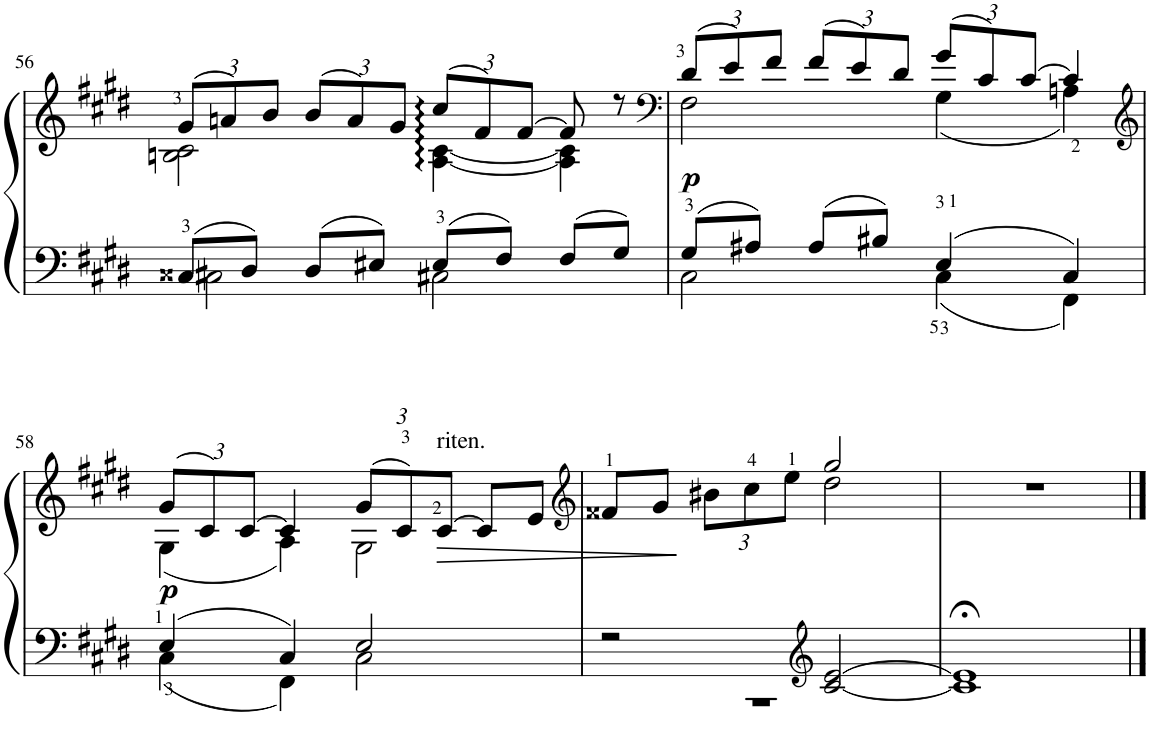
**kern	**kern	**dynam
*part1	*part1	*part1
*staff2	*staff1	*staff1/2
*I"Piano	*	*
*I'Pno.	*	*
!!LO:PB:g=z
*clefF4	*clefG2	*
*k[f#c#g#d#]	*k[f#c#g#d#]	*
*M4/4	*M4/4	*
*met(c)	*met(c)	*
=56	=56	=56
*^	*	*
*	*	*Xbrackettup	*
*	*	*^	*
8C##X/L	2C#X\	(12g#/L	2Bn\ 2c#\	.
.	.	12an/)	.	.
8D#/J	.	.	.	.
.	.	12b/J	.	.
8D#/L	.	(12b/L	.	.
.	.	12a/)	.	.
8E#X/J	.	.	.	.
.	.	12g#/J	.	.
8E#/L	2C#X\	(12cc#/L	[4A\ [4c#\	.
.	.	12f#/)	.	.
8F#/J	.	.	.	.
.	.	[12f#/J	.	.
8F#/L	.	8f#/]	4A\] 4c#\]	.
8G#/J	.	8r	.	.
=57	=57	=57	=57	=57
*	*	*clefF4	*	*
!	!	!	!	!LO:DY:b
8G#/L	2C#\	(12d#/L	2F#\	p
.	.	12e/)	.	.
8A#X/J	.	.	.	.
.	.	12f#/J	.	.
8A#/L	.	(12f#/L	.	.
.	.	12e/)	.	.
8B#X/J	.	.	.	.
.	.	12d#/J	.	.
4E/	4C#\	(12g#/L	(4G#\	.
.	.	12c#/)	.	.
.	.	[12c#/J	.	.
4C#/	4FF#\	4c#/]	4An\)	.
!!LO:LB:g=z	!!
=58	=58	=58	=58	=58
*	*	*clefG2	*	*
!	!	!	!	!LO:DY:b
4E/	4C#\	(12g#/L	(4G#\	p
.	.	12c#/)	.	.
.	.	[12c#/J	.	.
4C#/	4FF#\	4c#/]	4A\)	.
2E/	2C#\	(12g#/L	2G#\	.
.	.	12c#/)	.	.
!	!	!LO:TX:a:t=riten.	!	!
!	!	!	!	!LO:HP:b
.	.	[12c#/J	.	>
.	.	8c#/L]	.	.
.	.	8e/J	.	.
*v	*v	*	*	*
*	*v	*v	*
.	.	]
=59	=59	=59
*	*clefG2	*
*^	*^	*
2r	1r	8f##X/L	2ryy	.
.	.	8g#/J	.	.
.	.	12b#X\L	.	.
.	.	12cc#>\	.	.
.	.	12ee>\J	.	.
*clefG2	*	*	*	*
[<2c#/ [2e/	.	2gg#/	2dd#\	.
*v	*v	*	*	*
*	*v	*v	*
=60	=60	=60
1c#];< 1e];<	1r	.
==	==	==
*-	*-	*-
